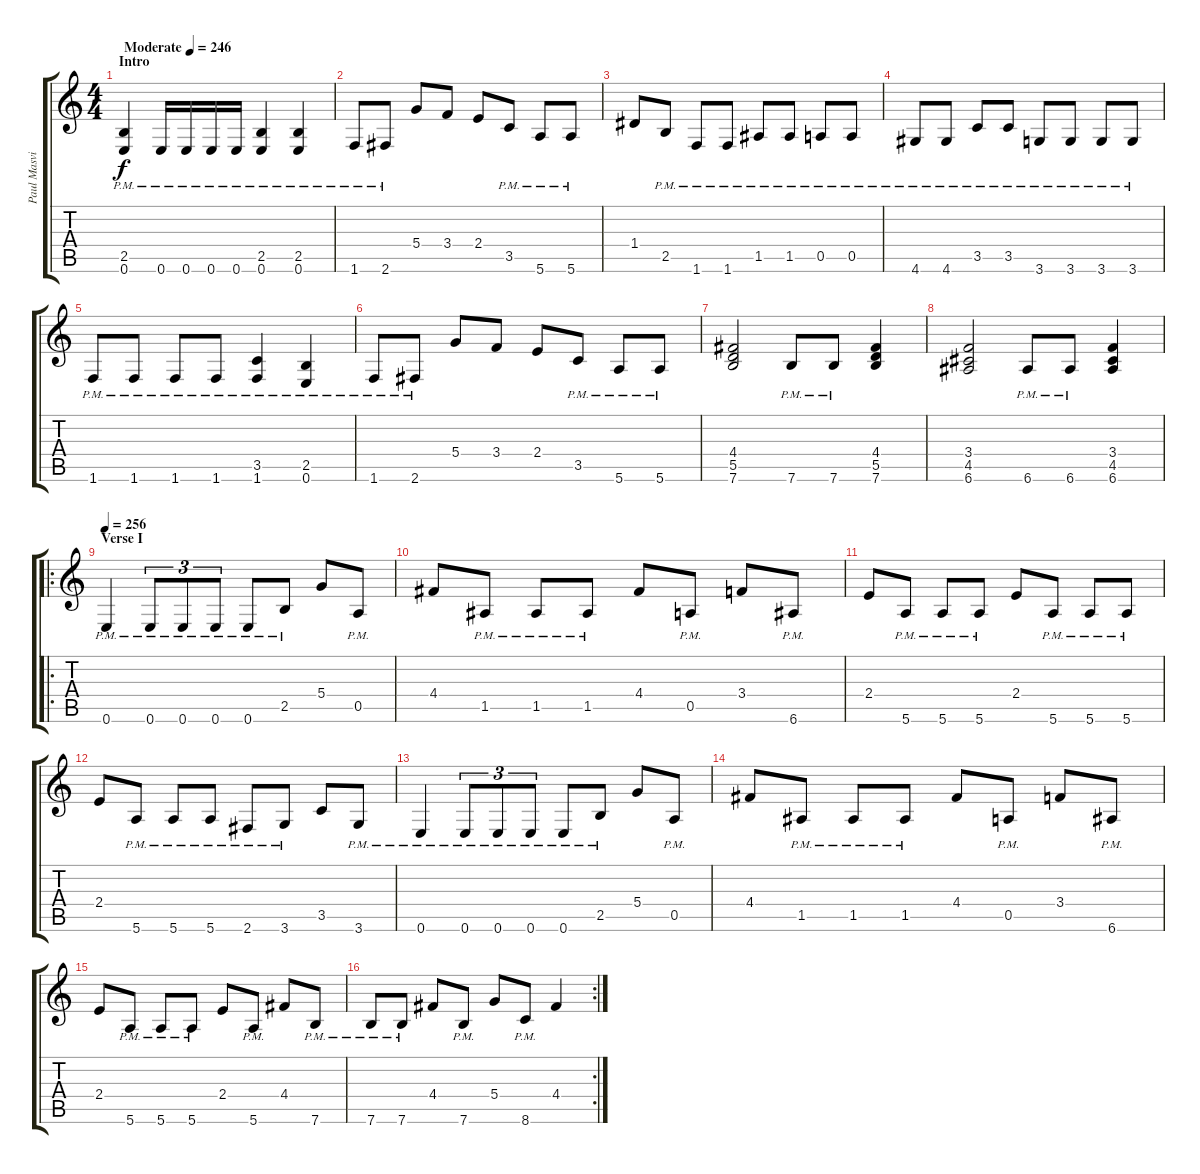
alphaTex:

\track ("Paul Masvidal (distortion)" "Paul Masvi") {instrument distortionguitar}
\staff {score tabs}
\tuning (E4 B3 G3 D3 A2 E2) {hide}
\ts (4 4)
\section ("" "Intro")
\tempo (246 "Moderate")
\clef g2
\ks c
(2.5{pm} 0.6{pm}).4{dy f instrument distortionguitar} 0.6{pm}.16 0.6{pm}.16 0.6{pm}.16 0.6{pm}.16 (2.5{pm} 0.6{pm}).4 (2.5{pm} 0.6{pm}).4 |
1.6{pm}.8 2.6{pm}.8 5.4.8 3.4.8 2.4.8 3.5{pm}.8 5.6{pm}.8 5.6{pm}.8 |
1.4.8 2.5{pm}.8 1.6{pm}.8 1.6{pm}.8 1.5{pm}.8 1.5{pm}.8 0.5{pm}.8 0.5{pm}.8 |
4.6{pm}.8 4.6{pm}.8 3.5{pm}.8 3.5{pm}.8 3.6{pm}.8 3.6{pm}.8 3.6{pm}.8 3.6{pm}.8 |
1.6{pm}.8 1.6{pm}.8 1.6{pm}.8 1.6{pm}.8 (3.5{pm} 1.6{pm}).4 (2.5{pm} 0.6{pm}).4 |
1.6{pm}.8 2.6{pm}.8 5.4.8 3.4.8 2.4.8 3.5{pm}.8 5.6{pm}.8 5.6{pm}.8 |
(4.4 5.5 7.6).2 7.6{pm}.8 7.6{pm}.8 (4.4 5.5 7.6).4 |
(3.4 4.5 6.6).2 6.6{pm}.8 6.6{pm}.8 (3.4 4.5 6.6).4 |
\ro
\section ("" "Verse I")
\tempo 256
0.6{pm}.4 0.6{pm}.8{tu (3 2)} 0.6{pm}.8{tu (3 2)} 0.6{pm}.8{tu (3 2)} 0.6{pm}.8 2.5{pm}.8 5.4.8 0.5{pm}.8 |
4.4.8 1.5{pm}.8 1.5{pm}.8 1.5{pm}.8 4.4.8 0.5{pm}.8 3.4.8 6.6{pm}.8 |
2.4.8 5.6{pm}.8 5.6{pm}.8 5.6{pm}.8 2.4.8 5.6{pm}.8 5.6{pm}.8 5.6{pm}.8 |
2.4.8 5.6{pm}.8 5.6{pm}.8 5.6{pm}.8 2.6{pm}.8 3.6{pm}.8 3.5.8 3.6{pm}.8 |
0.6{pm}.4 0.6{pm}.8{tu (3 2)} 0.6{pm}.8{tu (3 2)} 0.6{pm}.8{tu (3 2)} 0.6{pm}.8 2.5{pm}.8 5.4.8 0.5{pm}.8 |
4.4.8 1.5{pm}.8 1.5{pm}.8 1.5{pm}.8 4.4.8 0.5{pm}.8 3.4.8 6.6{pm}.8 |
2.4.8 5.6{pm}.8 5.6{pm}.8 5.6{pm}.8 2.4.8 5.6{pm}.8 4.4.8 7.6{pm}.8 |
\rc 2
7.6{pm}.8 7.6{pm}.8 4.4.8 7.6{pm}.8 5.4.8 8.6{pm}.8 4.4.4
